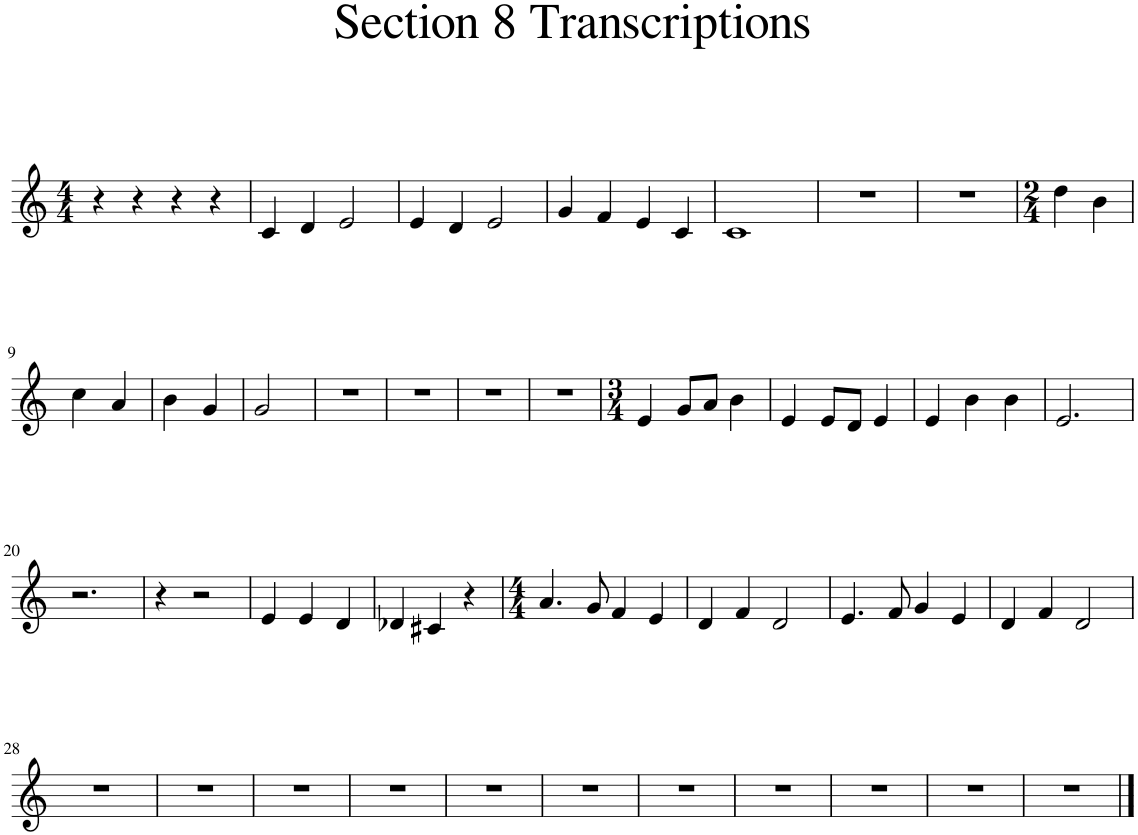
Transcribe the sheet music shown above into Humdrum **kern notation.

**kern
*part1
*staff1
*I"Piano
*I'Pno.
*clefG2
*k[]
*M4/4
=1
4r
4r
4r
4r
=2
4c/
4d/
2e/
=3
4e/
4d/
2e/
=4
4g/
4f/
4e/
4c/
=5
1c
=6
1r
=7
1r
=8
*M2/4
4dd\
4b\
!!LO:LB:g=z
=9
4cc\
4a/
=10
4b\
4g/
=11
2g/
=12
2r
=13
2r
=14
2r
=15
2r
=16
*M3/4
4e/
8g/L
8a/J
4b\
=17
4e/
8e/L
8d/J
4e/
=18
4e/
4b\
4b\
=19
2.e/
!!LO:LB:g=z
=20
2.r
=21
4r
2r
=22
4e/
4e/
4d/
=23
4d-X/
4c#X/
4r
=24
*M4/4
4.a/
8g/
4f/
4e/
=25
4d/
4f/
2d/
=26
4.e/
8f/
4g/
4e/
=27
4d/
4f/
2d/
!!LO:LB:g=z
=28
1r
=29
1r
=30
1r
=31
1r
=32
1r
=33
1r
=34
1r
=35
1r
=36
1r
=37
1r
=38
1r
==
*-
